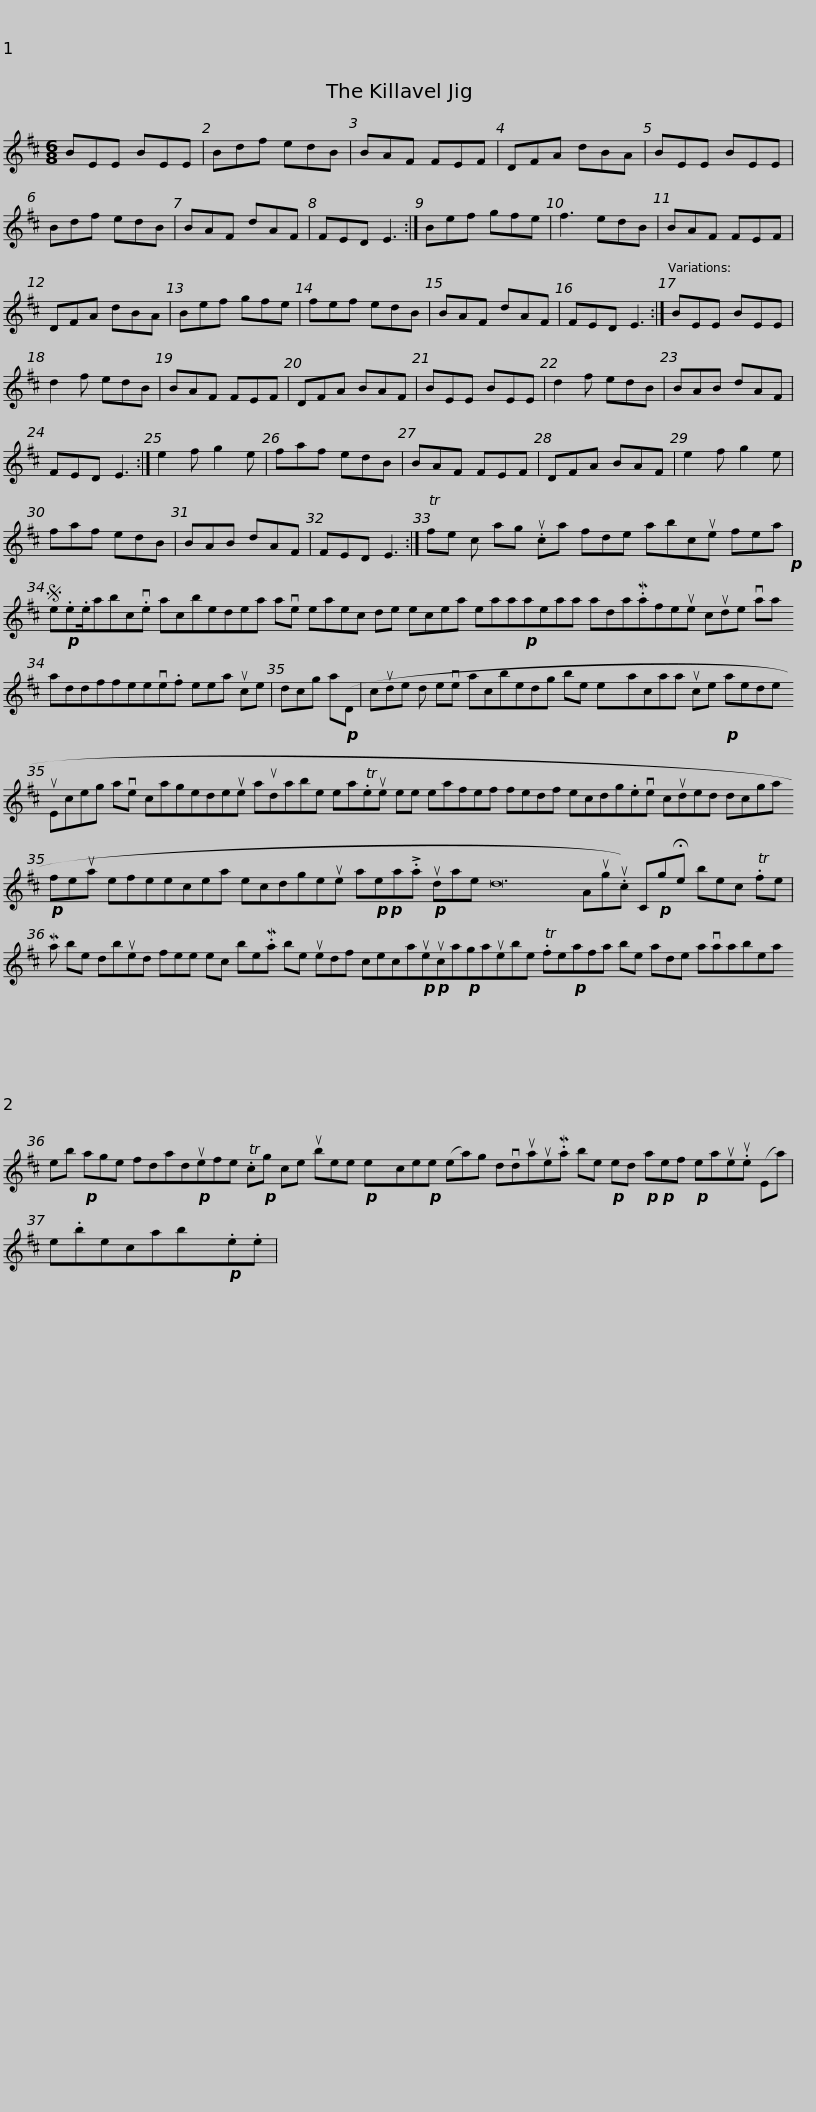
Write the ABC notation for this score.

X:1
L:1/8
M:6/8
I:linebreak $
K:D
V:1 treble
V:1
 BEE BEE | Bdf edB | BAF FEF | DFA dBA | BEE BEE | %5
 Bdf edB | BAF dAF |$ FED E3 :| Bef gfe | f3 edB | %10
 BAF FEF | DFA dBA | Bef gfe | fef edB | BAF dAF |$ %15
 FED E3 :| BEE BEE | d2 f edB | BAF FEF | DFA BAF | %20
 BEE BEE | d2 f edB | BAB dAF |$ FED E3 :| e2 f g2 e | %25
 faf edB | BAF FEF | DFA BAF | e2 f g2 e | faf edB | %30
 BAB dAF |$ FED E3 :| Tfe c ag .uca fde abcue fea!p! |$S e!p!.e.e/abc.ve acbedea ave eaec de ecea eaa!p!aeaa ada.Mafeue cude vaa addffeeve.f eea uce |$ dcg a!p!(D |$ %35
 cude d eve acbedg be exacaa uce!p! aede uEceg ave cagedeue audabe ea.Teue ee eafef fedf ecdg.eve cuded dcga!p! feua efeecea ecdgeue a!p!!p!ea!>!.a!p! udae d24 Aug.uc) C!p!g!fermata!e bec .Tfe |$ Ma be dbued fee ec be.Ma be uedf ceca!p!!p!ueuca!p!gauebe .Tfe!p!afa be ade avaabea eb!p! age fdad!p!uefe .Tc!p!g ce ubee!p! exce!p!e (ea)g dvduaue.Ma be!p! ed!p! a!p!ef!p! eaue.ue (Ea) |$ e.becabx!p!.e.e | %38
